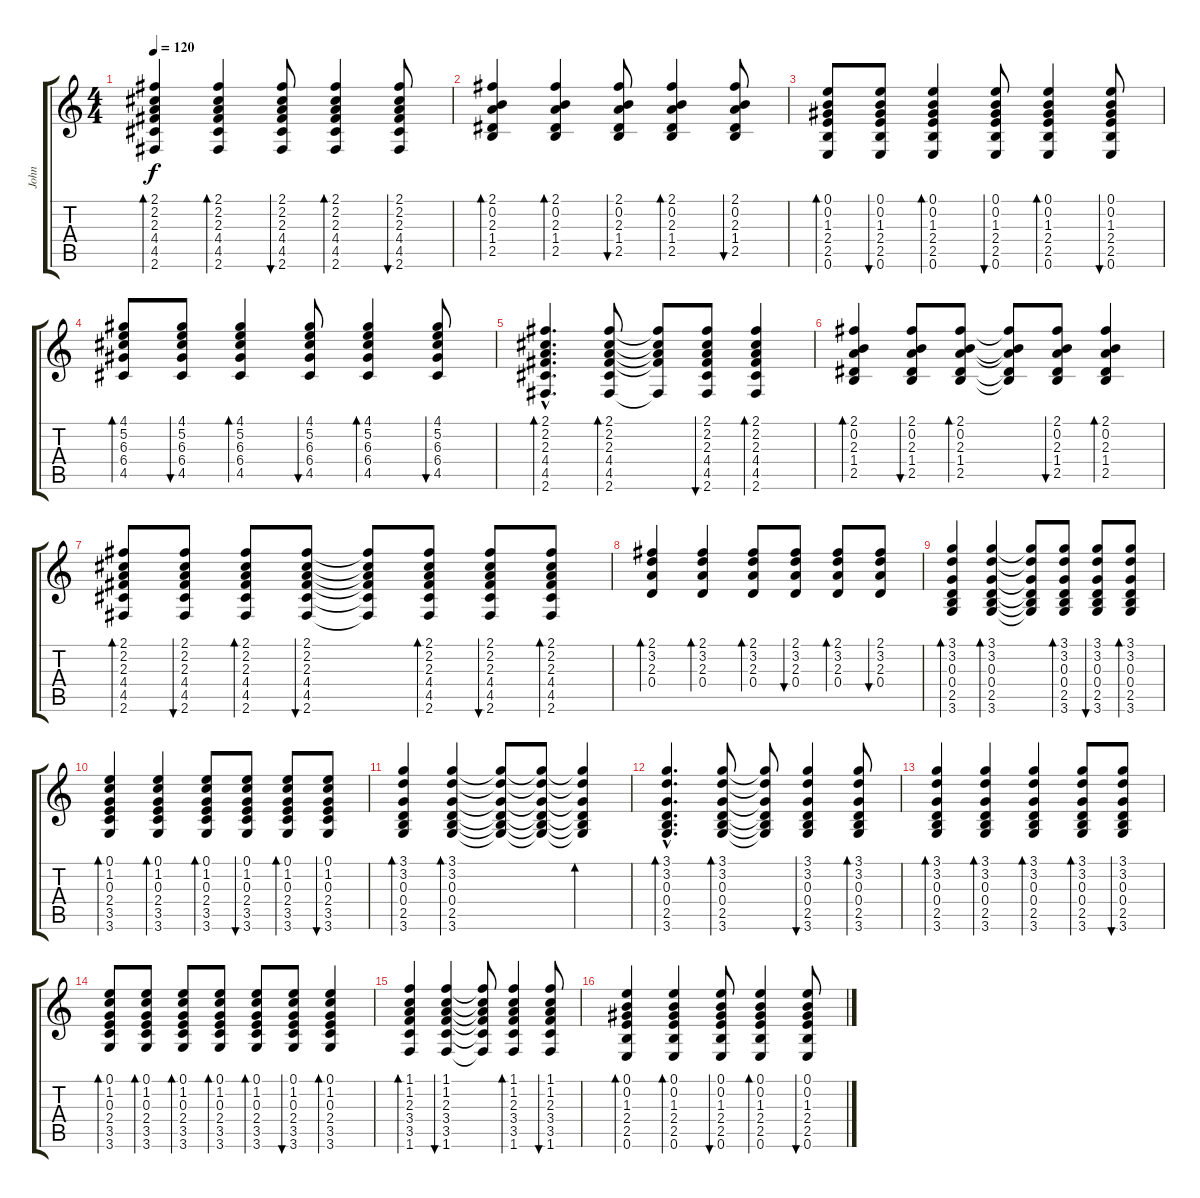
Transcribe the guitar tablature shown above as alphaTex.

\track ("John" "John") {instrument acousticguitarsteel}
\staff {score tabs}
\tuning (E4 B3 G3 D3 A2 E2) {hide}
\ts (4 4)
\tempo 120
\clef g2
\ks c
(2.1 2.2 2.3 4.4 4.5 2.6).4{bd 60 dy f} (2.1 2.2 2.3 4.4 4.5 2.6).4{bd 60} (2.1 2.2 2.3 4.4 4.5 2.6).8{bu 60} (2.1 2.2 2.3 4.4 4.5 2.6).4{bd 60} (2.1 2.2 2.3 4.4 4.5 2.6).8{bu 60} |
(2.1 0.2 2.3 1.4 2.5).4{bd 60} (2.1 0.2 2.3 1.4 2.5).4{bd 60} (2.1 0.2 2.3 1.4 2.5).8{bu 60} (2.1 0.2 2.3 1.4 2.5).4{bd 60} (2.1 0.2 2.3 1.4 2.5).8{bu 60} |
(0.1 0.2 1.3 2.4 2.5 0.6).8{bd 60} (0.1 0.2 1.3 2.4 2.5 0.6).8{bu 60} (0.1 0.2 1.3 2.4 2.5 0.6).4{bd 60} (0.1 0.2 1.3 2.4 2.5 0.6).8{bu 60} (0.1 0.2 1.3 2.4 2.5 0.6).4{bd 60} (0.1 0.2 1.3 2.4 2.5 0.6).8{bu 60} |
(4.1 5.2 6.3 6.4 4.5).8{bd 60} (4.1 5.2 6.3 6.4 4.5).8{bu 60} (4.1 5.2 6.3 6.4 4.5).4{bd 60} (4.1 5.2 6.3 6.4 4.5).8{bu 60} (4.1 5.2 6.3 6.4 4.5).4{bd 60} (4.1 5.2 6.3 6.4 4.5).8{bu 60} |
(2.1{hac} 2.2{hac} 2.3{hac} 4.4{hac} 4.5{hac} 2.6{hac}).4{d bd 60} (2.1 2.2 2.3 4.4 4.5 2.6).8{bd 60} (2.1{t} 2.2{t} 2.3{t} 4.4{t} 2.6{t}).8 (2.1 2.2 2.3 4.4 4.5 2.6).8{bu 60} (2.1 2.2 2.3 4.4 4.5 2.6).4{bd 60} |
(2.1 0.2 2.3 1.4 2.5).4{bd 60} (2.1 0.2 2.3 1.4 2.5).8{bu 60} (2.1 0.2 2.3 1.4 2.5).8{bd 60} (2.1{t} 0.2{t} 2.3{t} 1.4{t} 2.5{t}).8 (2.1 0.2 2.3 1.4 2.5).8{bu 60} (2.1 0.2 2.3 1.4 2.5).4{bd 60} |
(2.1 2.2 2.3 4.4 4.5 2.6).8{bd 60} (2.1 2.2 2.3 4.4 4.5 2.6).8{bu 60} (2.1 2.2 2.3 4.4 4.5 2.6).8{bd 60} (2.1 2.2 2.3 4.4 4.5 2.6).8{bu 60} (2.1{t} 2.2{t} 2.3{t} 4.4{t} 4.5{t} 2.6{t}).8 (2.1 2.2 2.3 4.4 4.5 2.6).8{bd 60} (2.1 2.2 2.3 4.4 4.5 2.6).8{bu 60} (2.1 2.2 2.3 4.4 4.5 2.6).8{bd 60} |
(2.1 3.2 2.3 0.4).4{bd 60} (2.1 3.2 2.3 0.4).4{bd 60} (2.1 3.2 2.3 0.4).8{bd 60} (2.1 3.2 2.3 0.4).8{bu 60} (2.1 3.2 2.3 0.4).8{bd 60} (2.1 3.2 2.3 0.4).8{bu 60} |
(3.1 3.2 0.3 0.4 2.5 3.6).4{bd 60} (3.1 3.2 0.3 0.4 2.5 3.6).4{bd 60} (3.1{t} 3.2{t} 0.3{t} 0.4{t} 2.5{t} 3.6{t}).8 (3.1 3.2 0.3 0.4 2.5 3.6).8{bd 60} (3.1 3.2 0.3 0.4 2.5 3.6).8{bu 60} (3.1 3.2 0.3 0.4 2.5 3.6).8{bd 60} |
(0.1 1.2 0.3 2.4 3.5 3.6).4{bd 60} (0.1 1.2 0.3 2.4 3.5 3.6).4{bd 60} (0.1 1.2 0.3 2.4 3.5 3.6).8{bd 60} (0.1 1.2 0.3 2.4 3.5 3.6).8{bu 60} (0.1 1.2 0.3 2.4 3.5 3.6).8{bd 60} (0.1 1.2 0.3 2.4 3.5 3.6).8{bu 60} |
(3.1 3.2 0.3 0.4 2.5 3.6).4{bd 60} (3.1 3.2 0.3 0.4 2.5 3.6).4{bd 60} (3.1{t} 3.2{t} 0.3{t} 0.4{t} 2.5{t} 3.6{t}).8 (3.1{t} 3.2{t} 0.3{t} 0.4{t} 2.5{t} 3.6{t}).8 (3.1{t} 3.2{t} 0.3{t} 0.4{t} 2.5{t} 3.6{t}).4{bd 60} |
(3.1{hac} 3.2{hac} 0.3{hac} 0.4{hac} 2.5{hac} 3.6{hac}).4{d bd 60} (3.1 3.2 0.3 0.4 2.5 3.6).8{bd 60} (3.1{t} 3.2{t} 0.3{t} 0.4{t} 2.5{t} 3.6{t}).8 (3.1 3.2 0.3 0.4 2.5 3.6).4{bu 60} (3.1 3.2 0.3 0.4 2.5 3.6).8{bd 60} |
(3.1 3.2 0.3 0.4 2.5 3.6).4{bd 60} (3.1 3.2 0.3 0.4 2.5 3.6).4{bd 60} (3.1 3.2 0.3 0.4 2.5 3.6).4{bd 60} (3.1 3.2 0.3 0.4 2.5 3.6).8{bd 60} (3.1 3.2 0.3 0.4 2.5 3.6).8{bu 60} |
(0.1 1.2 0.3 2.4 3.5 3.6).8{bd 60} (0.1 1.2 0.3 2.4 3.5 3.6).8{bd 60} (0.1 1.2 0.3 2.4 3.5 3.6).8{bd 60} (0.1 1.2 0.3 2.4 3.5 3.6).8{bd 60} (0.1 1.2 0.3 2.4 3.5 3.6).8{bd 60} (0.1 1.2 0.3 2.4 3.5 3.6).8{bu 60} (0.1 1.2 0.3 2.4 3.5 3.6).4{bd 60} |
(1.1 1.2 2.3 3.4 3.5 1.6).4{bd 60} (1.1 1.2 2.3 3.4 3.5 1.6).4{bu 60} (1.1{t} 1.2{t} 2.3{t} 3.4{t} 3.5{t} 1.6{t}).8 (1.1 1.2 2.3 3.4 3.5 1.6).4{bd 60} (1.1 1.2 2.3 3.4 3.5 1.6).8{bu 60} |
(0.1 0.2 1.3 2.4 2.5 0.6).4{bd 60} (0.1 0.2 1.3 2.4 2.5 0.6).4{bd 60} (0.1 0.2 1.3 2.4 2.5 0.6).8{bu 60} (0.1 0.2 1.3 2.4 2.5 0.6).4{bd 60} (0.1 0.2 1.3 2.4 2.5 0.6).8{bu 60}
